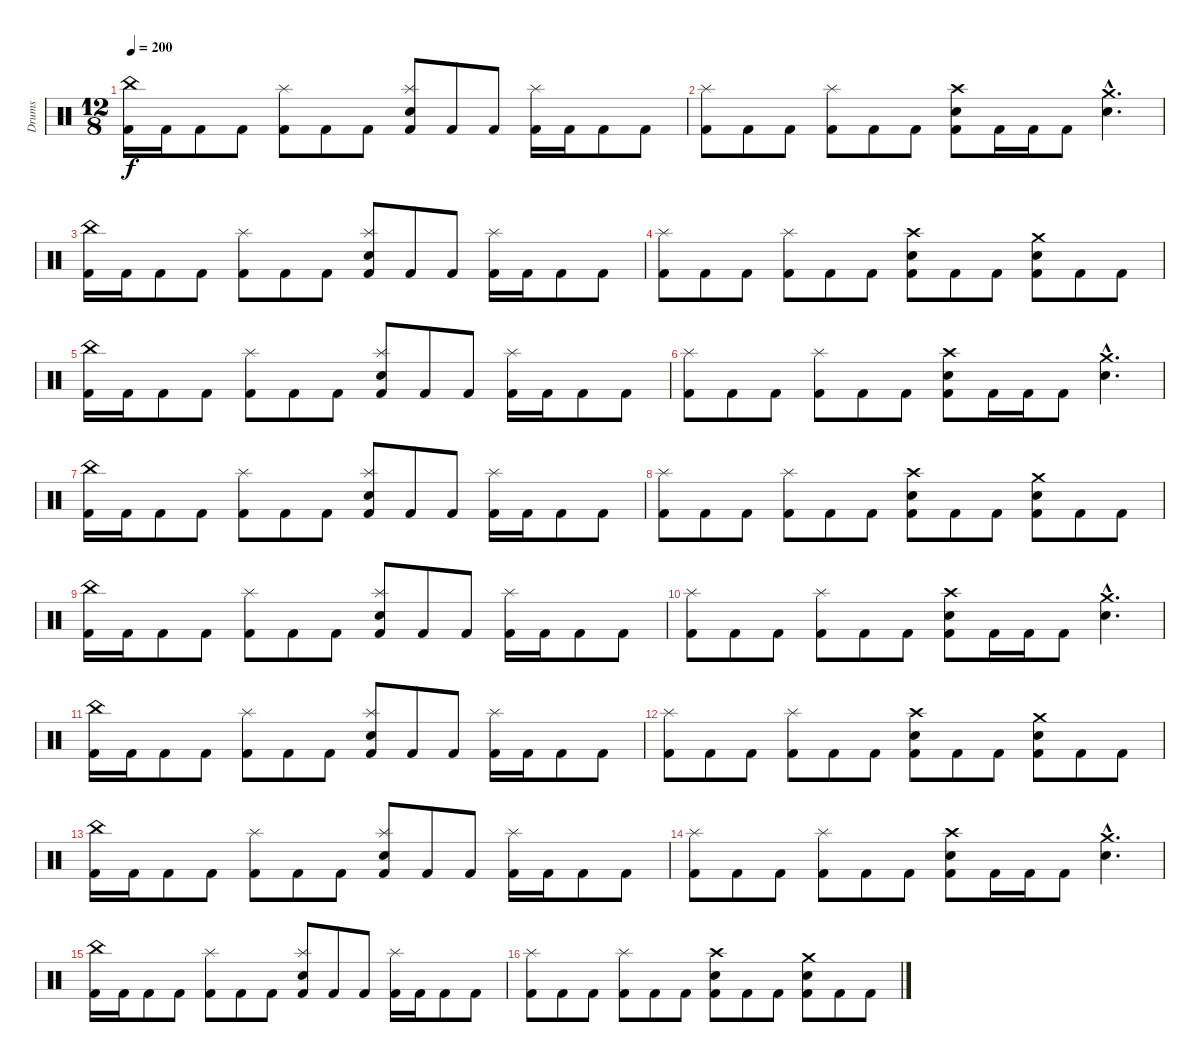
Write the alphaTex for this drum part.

\track ("Drums" "Drums") {instrument percussion}
\staff {score}
\articulation defaults
\ts (12 8)
\tempo 200
\clef neutral
\ks c
("China (hit)" "Kick (hit) 2").16{dy f} "Kick (hit) 2".16 "Kick (hit) 2".8 "Kick (hit) 2".8 ("Splash (hit)" "Kick (hit) 2").8 "Kick (hit) 2".8 "Kick (hit) 2".8 ("Splash (hit)" "Electric Snare (hit)" "Kick (hit) 2").8 "Kick (hit) 2".8 "Kick (hit) 2".8 ("Splash (hit)" "Kick (hit) 2").16 "Kick (hit) 2".16 "Kick (hit) 2".8 "Kick (hit) 2".8 |
("Splash (hit)" "Kick (hit) 2").8 "Kick (hit) 2".8 "Kick (hit) 2".8 ("Splash (hit)" "Kick (hit) 2").8 "Kick (hit) 2".8 "Kick (hit) 2".8 ("Crash high (hit)" "Electric Snare (hit)" "Kick (hit) 2").8 "Kick (hit) 2".16 "Kick (hit) 2".16 "Kick (hit) 2".8 ("Crash medium (hit)"{hac} "Electric Snare (hit)"{hac}).4{d} |
("China (hit)" "Kick (hit) 2").16 "Kick (hit) 2".16 "Kick (hit) 2".8 "Kick (hit) 2".8 ("Splash (hit)" "Kick (hit) 2").8 "Kick (hit) 2".8 "Kick (hit) 2".8 ("Splash (hit)" "Electric Snare (hit)" "Kick (hit) 2").8 "Kick (hit) 2".8 "Kick (hit) 2".8 ("Splash (hit)" "Kick (hit) 2").16 "Kick (hit) 2".16 "Kick (hit) 2".8 "Kick (hit) 2".8 |
("Splash (hit)" "Kick (hit) 2").8 "Kick (hit) 2".8 "Kick (hit) 2".8 ("Splash (hit)" "Kick (hit) 2").8 "Kick (hit) 2".8 "Kick (hit) 2".8 ("Crash high (hit)" "Electric Snare (hit)" "Kick (hit) 2").8 "Kick (hit) 2".8 "Kick (hit) 2".8 ("Crash medium (hit)" "Electric Snare (hit)" "Kick (hit) 2").8 "Kick (hit) 2".8 "Kick (hit) 2".8 |
("China (hit)" "Kick (hit) 2").16 "Kick (hit) 2".16 "Kick (hit) 2".8 "Kick (hit) 2".8 ("Splash (hit)" "Kick (hit) 2").8 "Kick (hit) 2".8 "Kick (hit) 2".8 ("Splash (hit)" "Electric Snare (hit)" "Kick (hit) 2").8 "Kick (hit) 2".8 "Kick (hit) 2".8 ("Splash (hit)" "Kick (hit) 2").16 "Kick (hit) 2".16 "Kick (hit) 2".8 "Kick (hit) 2".8 |
("Splash (hit)" "Kick (hit) 2").8 "Kick (hit) 2".8 "Kick (hit) 2".8 ("Splash (hit)" "Kick (hit) 2").8 "Kick (hit) 2".8 "Kick (hit) 2".8 ("Crash high (hit)" "Electric Snare (hit)" "Kick (hit) 2").8 "Kick (hit) 2".16 "Kick (hit) 2".16 "Kick (hit) 2".8 ("Crash medium (hit)"{hac} "Electric Snare (hit)"{hac}).4{d} |
("China (hit)" "Kick (hit) 2").16 "Kick (hit) 2".16 "Kick (hit) 2".8 "Kick (hit) 2".8 ("Splash (hit)" "Kick (hit) 2").8 "Kick (hit) 2".8 "Kick (hit) 2".8 ("Splash (hit)" "Electric Snare (hit)" "Kick (hit) 2").8 "Kick (hit) 2".8 "Kick (hit) 2".8 ("Splash (hit)" "Kick (hit) 2").16 "Kick (hit) 2".16 "Kick (hit) 2".8 "Kick (hit) 2".8 |
("Splash (hit)" "Kick (hit) 2").8 "Kick (hit) 2".8 "Kick (hit) 2".8 ("Splash (hit)" "Kick (hit) 2").8 "Kick (hit) 2".8 "Kick (hit) 2".8 ("Crash high (hit)" "Electric Snare (hit)" "Kick (hit) 2").8 "Kick (hit) 2".8 "Kick (hit) 2".8 ("Crash medium (hit)" "Electric Snare (hit)" "Kick (hit) 2").8 "Kick (hit) 2".8 "Kick (hit) 2".8 |
("China (hit)" "Kick (hit) 2").16 "Kick (hit) 2".16 "Kick (hit) 2".8 "Kick (hit) 2".8 ("Splash (hit)" "Kick (hit) 2").8 "Kick (hit) 2".8 "Kick (hit) 2".8 ("Splash (hit)" "Electric Snare (hit)" "Kick (hit) 2").8 "Kick (hit) 2".8 "Kick (hit) 2".8 ("Splash (hit)" "Kick (hit) 2").16 "Kick (hit) 2".16 "Kick (hit) 2".8 "Kick (hit) 2".8 |
("Splash (hit)" "Kick (hit) 2").8 "Kick (hit) 2".8 "Kick (hit) 2".8 ("Splash (hit)" "Kick (hit) 2").8 "Kick (hit) 2".8 "Kick (hit) 2".8 ("Crash high (hit)" "Electric Snare (hit)" "Kick (hit) 2").8 "Kick (hit) 2".16 "Kick (hit) 2".16 "Kick (hit) 2".8 ("Crash medium (hit)"{hac} "Electric Snare (hit)"{hac}).4{d} |
("China (hit)" "Kick (hit) 2").16 "Kick (hit) 2".16 "Kick (hit) 2".8 "Kick (hit) 2".8 ("Splash (hit)" "Kick (hit) 2").8 "Kick (hit) 2".8 "Kick (hit) 2".8 ("Splash (hit)" "Electric Snare (hit)" "Kick (hit) 2").8 "Kick (hit) 2".8 "Kick (hit) 2".8 ("Splash (hit)" "Kick (hit) 2").16 "Kick (hit) 2".16 "Kick (hit) 2".8 "Kick (hit) 2".8 |
("Splash (hit)" "Kick (hit) 2").8 "Kick (hit) 2".8 "Kick (hit) 2".8 ("Splash (hit)" "Kick (hit) 2").8 "Kick (hit) 2".8 "Kick (hit) 2".8 ("Crash high (hit)" "Electric Snare (hit)" "Kick (hit) 2").8 "Kick (hit) 2".8 "Kick (hit) 2".8 ("Crash medium (hit)" "Electric Snare (hit)" "Kick (hit) 2").8 "Kick (hit) 2".8 "Kick (hit) 2".8 |
("China (hit)" "Kick (hit) 2").16 "Kick (hit) 2".16 "Kick (hit) 2".8 "Kick (hit) 2".8 ("Splash (hit)" "Kick (hit) 2").8 "Kick (hit) 2".8 "Kick (hit) 2".8 ("Splash (hit)" "Electric Snare (hit)" "Kick (hit) 2").8 "Kick (hit) 2".8 "Kick (hit) 2".8 ("Splash (hit)" "Kick (hit) 2").16 "Kick (hit) 2".16 "Kick (hit) 2".8 "Kick (hit) 2".8 |
("Splash (hit)" "Kick (hit) 2").8 "Kick (hit) 2".8 "Kick (hit) 2".8 ("Splash (hit)" "Kick (hit) 2").8 "Kick (hit) 2".8 "Kick (hit) 2".8 ("Crash high (hit)" "Electric Snare (hit)" "Kick (hit) 2").8 "Kick (hit) 2".16 "Kick (hit) 2".16 "Kick (hit) 2".8 ("Crash medium (hit)"{hac} "Electric Snare (hit)"{hac}).4{d} |
("China (hit)" "Kick (hit) 2").16 "Kick (hit) 2".16 "Kick (hit) 2".8 "Kick (hit) 2".8 ("Splash (hit)" "Kick (hit) 2").8 "Kick (hit) 2".8 "Kick (hit) 2".8 ("Splash (hit)" "Electric Snare (hit)" "Kick (hit) 2").8 "Kick (hit) 2".8 "Kick (hit) 2".8 ("Splash (hit)" "Kick (hit) 2").16 "Kick (hit) 2".16 "Kick (hit) 2".8 "Kick (hit) 2".8 |
("Splash (hit)" "Kick (hit) 2").8 "Kick (hit) 2".8 "Kick (hit) 2".8 ("Splash (hit)" "Kick (hit) 2").8 "Kick (hit) 2".8 "Kick (hit) 2".8 ("Crash high (hit)" "Electric Snare (hit)" "Kick (hit) 2").8 "Kick (hit) 2".8 "Kick (hit) 2".8 ("Crash medium (hit)" "Electric Snare (hit)" "Kick (hit) 2").8 "Kick (hit) 2".8 "Kick (hit) 2".8
